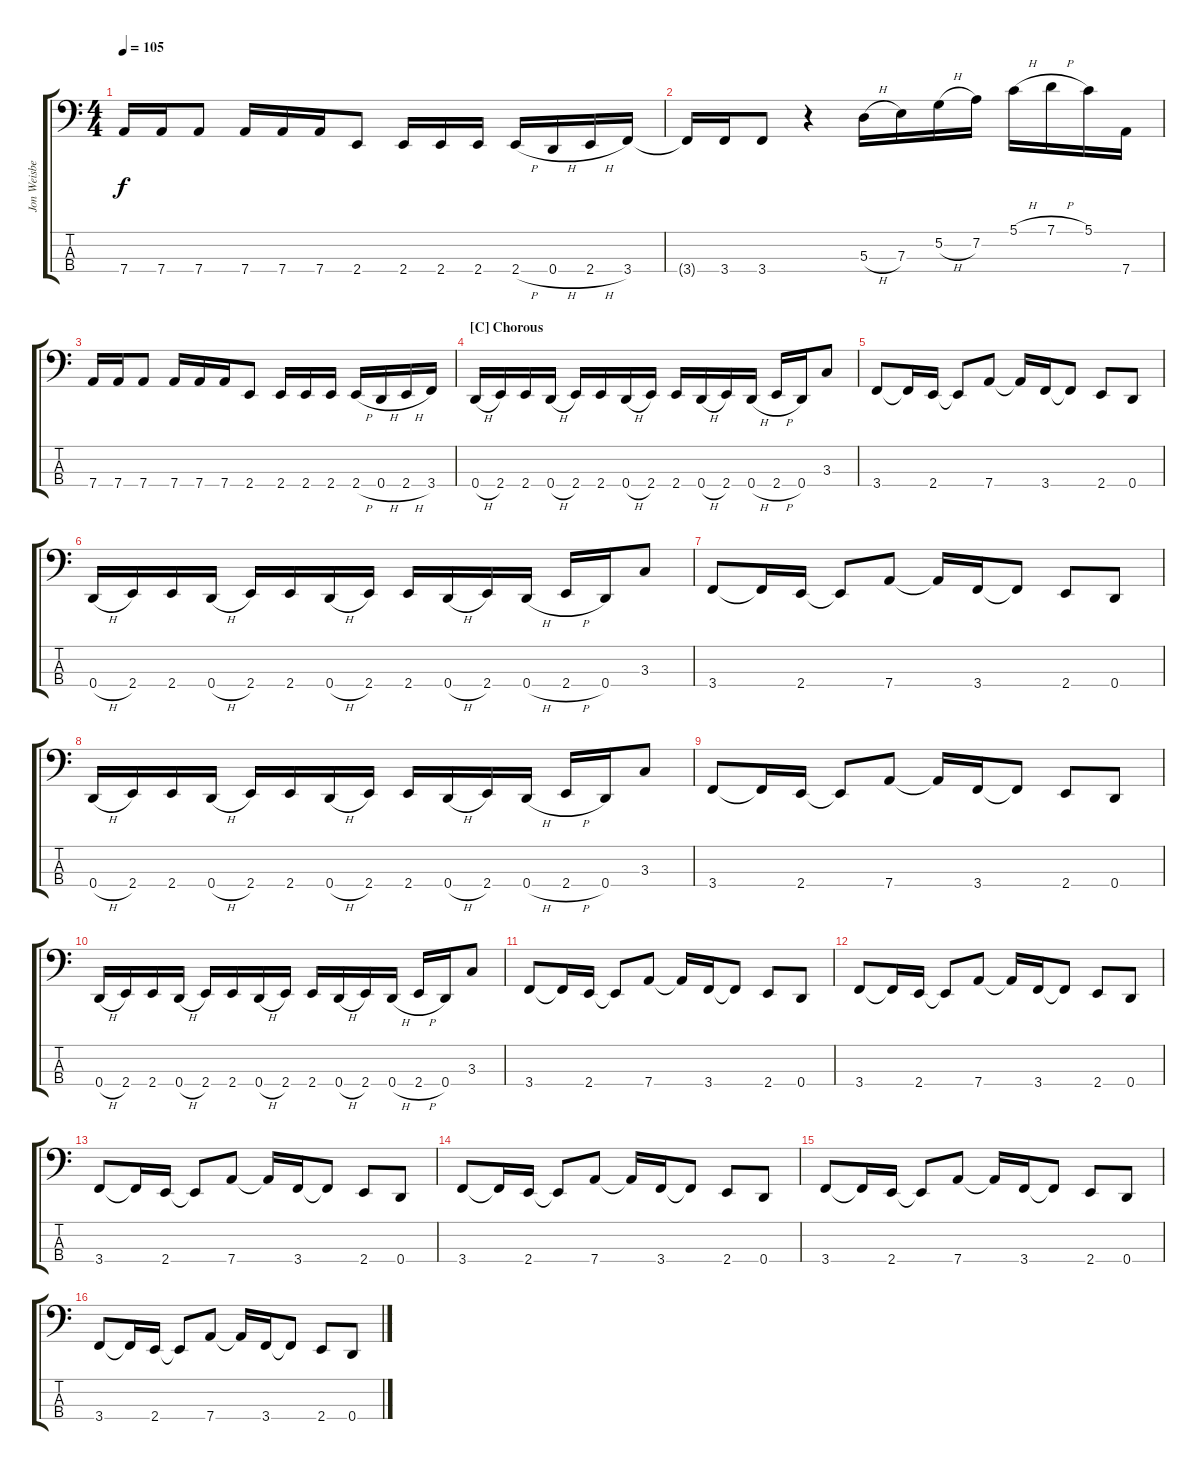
\track ("Jon Weisberg" "Jon Weisbe") {instrument electricbasspick}
\staff {score tabs}
\tuning (G2 D2 A1 D1) {hide}
\ts (4 4)
\tempo 105
\clef f4
\ks c
7.4.16{dy f} 7.4.16 7.4.8 7.4.16 7.4.16 7.4.16 2.4.8 2.4.16 2.4.16 2.4.16 2.4{h}.16 0.4{h}.16 2.4{h}.16 3.4.16 |
3.4{t}.16 3.4.16 3.4.8 r.4 5.3{h}.16 7.3.16 5.2{h}.16 7.2.16 5.1{h}.16 7.1{h}.16 5.1.16 7.4.16 |
7.4.16 7.4.16 7.4.8 7.4.16 7.4.16 7.4.16 2.4.8 2.4.16 2.4.16 2.4.16 2.4{h}.16 0.4{h}.16 2.4{h}.16 3.4.16 |
\section ("" "[C] Chorous")
0.4{h}.16 2.4.16 2.4.16 0.4{h}.16 2.4.16 2.4.16 0.4{h}.16 2.4.16 2.4.16 0.4{h}.16 2.4.16 0.4{h}.16 2.4{h}.16 0.4.16 3.3.8 |
3.4.8 3.4{t}.16 2.4.16 2.4{t}.8 7.4.8 7.4{t}.16 3.4.16 3.4{t}.8 2.4.8 0.4.8 |
0.4{h}.16 2.4.16 2.4.16 0.4{h}.16 2.4.16 2.4.16 0.4{h}.16 2.4.16 2.4.16 0.4{h}.16 2.4.16 0.4{h}.16 2.4{h}.16 0.4.16 3.3.8 |
3.4.8 3.4{t}.16 2.4.16 2.4{t}.8 7.4.8 7.4{t}.16 3.4.16 3.4{t}.8 2.4.8 0.4.8 |
0.4{h}.16 2.4.16 2.4.16 0.4{h}.16 2.4.16 2.4.16 0.4{h}.16 2.4.16 2.4.16 0.4{h}.16 2.4.16 0.4{h}.16 2.4{h}.16 0.4.16 3.3.8 |
3.4.8 3.4{t}.16 2.4.16 2.4{t}.8 7.4.8 7.4{t}.16 3.4.16 3.4{t}.8 2.4.8 0.4.8 |
0.4{h}.16 2.4.16 2.4.16 0.4{h}.16 2.4.16 2.4.16 0.4{h}.16 2.4.16 2.4.16 0.4{h}.16 2.4.16 0.4{h}.16 2.4{h}.16 0.4.16 3.3.8 |
3.4.8 3.4{t}.16 2.4.16 2.4{t}.8 7.4.8 7.4{t}.16 3.4.16 3.4{t}.8 2.4.8 0.4.8 |
3.4.8 3.4{t}.16 2.4.16 2.4{t}.8 7.4.8 7.4{t}.16 3.4.16 3.4{t}.8 2.4.8 0.4.8 |
3.4.8 3.4{t}.16 2.4.16 2.4{t}.8 7.4.8 7.4{t}.16 3.4.16 3.4{t}.8 2.4.8 0.4.8 |
3.4.8 3.4{t}.16 2.4.16 2.4{t}.8 7.4.8 7.4{t}.16 3.4.16 3.4{t}.8 2.4.8 0.4.8 |
3.4.8 3.4{t}.16 2.4.16 2.4{t}.8 7.4.8 7.4{t}.16 3.4.16 3.4{t}.8 2.4.8 0.4.8 |
3.4.8 3.4{t}.16 2.4.16 2.4{t}.8 7.4.8 7.4{t}.16 3.4.16 3.4{t}.8 2.4.8 0.4.8
